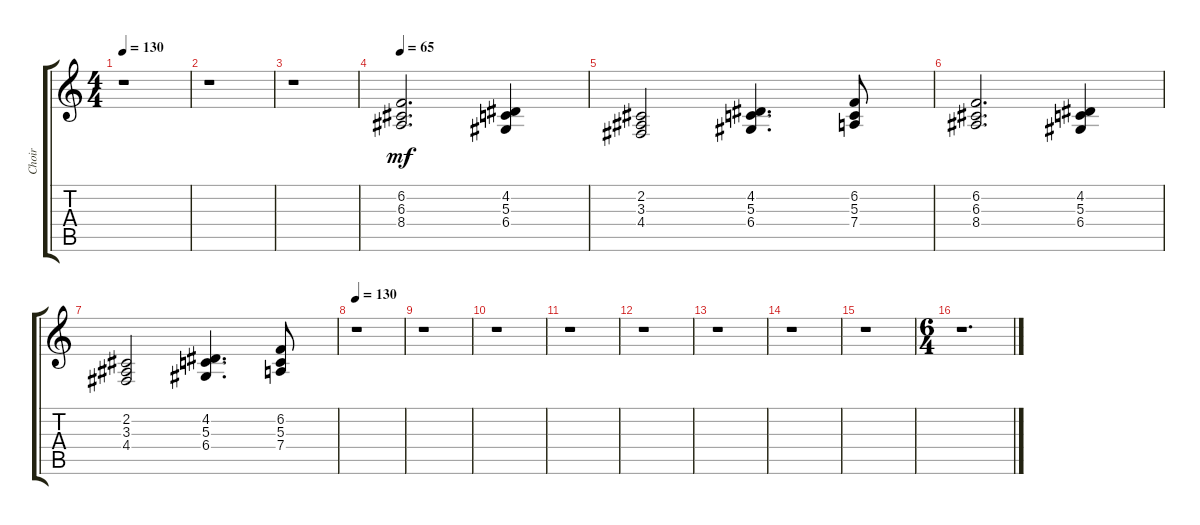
\track ("Choir" "Choir") {instrument choiraahs}
\staff {score tabs}
\tuning (E4 B3 G3 D3 A2 E2) {hide}
\ts (4 4)
\tempo 130
\clef g2
\ks c
r.1{dy mf} |
r.1 |
r.1 |
\tempo 65
(6.2 6.3 8.4).2{d} (4.2 5.3 6.4).4 |
(2.2 3.3 4.4).2 (4.2 5.3 6.4).4{d} (6.2 5.3 7.4).8 |
(6.2 6.3 8.4).2{d} (4.2 5.3 6.4).4 |
(2.2 3.3 4.4).2 (4.2 5.3 6.4).4{d} (6.2 5.3 7.4).8 |
\tempo 130
r.1 |
r.1 |
r.1 |
r.1 |
r.1 |
r.1 |
r.1 |
r.1 |
\ts (6 4)
r.1{d}
